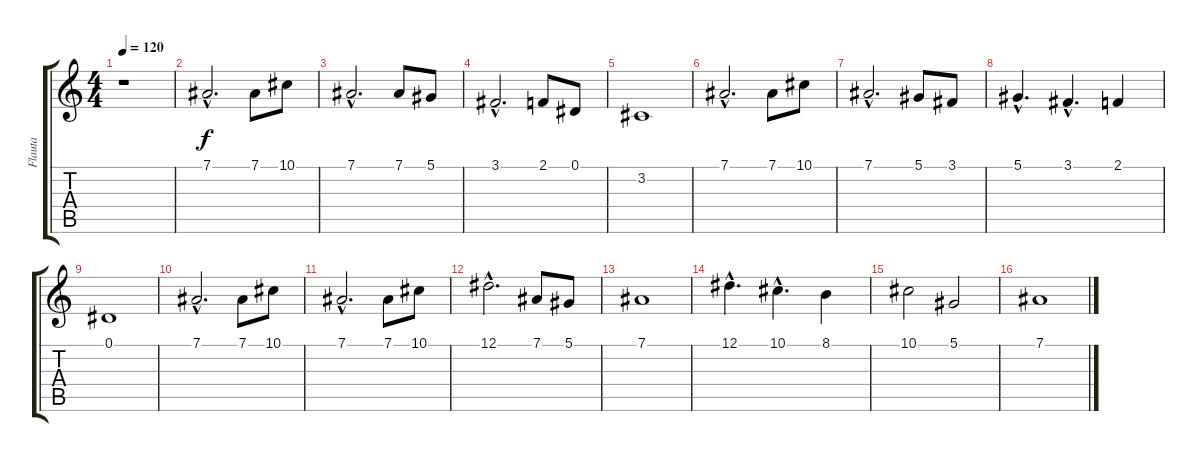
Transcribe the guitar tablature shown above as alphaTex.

\track ("Flauta " "Flauta ") {instrument flute}
\staff {score tabs}
\tuning (Eb4 Bb3 Gb3 Db3 Ab2 Eb2) {hide}
\ts (4 4)
\tempo 120
\clef g2
\ks c
r.1{dy f instrument flute} |
7.1{hac}.2{d} 7.1.8 10.1.8 |
7.1{hac}.2{d} 7.1.8 5.1.8 |
3.1{hac}.2{d} 2.1.8 0.1.8 |
3.2.1 |
7.1{hac}.2{d} 7.1.8 10.1.8 |
7.1{hac}.2{d} 5.1.8 3.1.8 |
5.1{hac}.4{d} 3.1{hac}.4{d} 2.1.4 |
0.1.1 |
7.1{hac}.2{d} 7.1.8 10.1.8 |
7.1{hac}.2{d} 7.1.8 10.1.8 |
12.1{hac}.2{d} 7.1.8 5.1.8 |
7.1.1 |
12.1{hac}.4{d} 10.1{hac}.4{d} 8.1.4 |
10.1.2 5.1.2 |
7.1.1
